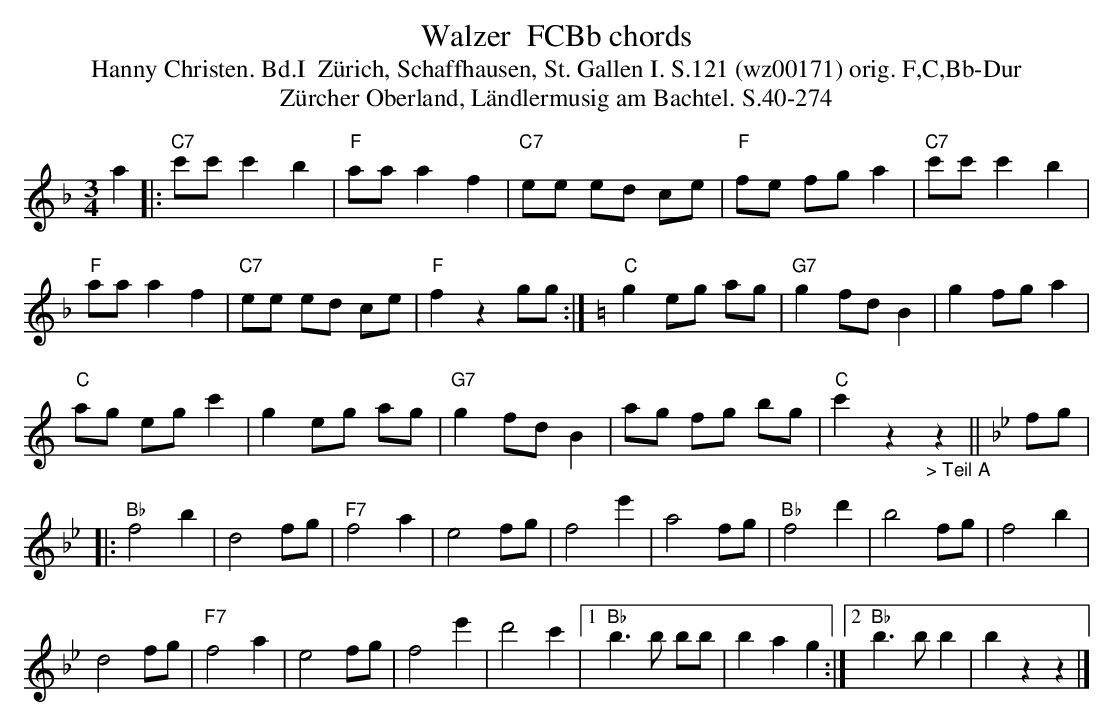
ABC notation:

X:1
T:  Walzer  FCBb chords
T:Hanny Christen. Bd.I  Z\"urich, Schaffhausen, St. Gallen I. S.121 (wz00171) orig. F,C,Bb-Dur
T: Z\"urcher Oberland, L\"andlermusig am Bachtel. S.40-274
M:3/4
L:1/8
K:F %%MIDI gchordon
a2 |: "C7"c'c' c'2b2 | "F"aaa2f2 | "C7"ee ed ce | "F"fe fga2 | "C7"c'c'c'2b2 |
"F"aaa2f2 | "C7"ee ed ce | "F"f2z2gg :| [K:C] "C"g2eg ag | "G7"g2fdB2 | g2fga2 |
"C"ag egc'2 | g2 eg ag | "G7"g2 fdB2 | ag fg bg | "C"c'2z2"_> Teil A"z2 || [K:Bb] fg |
|: "Bb"f4b2 | d4fg | "F7"f4a2 | e4fg | f4e'2 | a4fg | "Bb"f4d'2 | b4fg | f4b2 |
d4fg |  "F7"f4a2 | e4fg | f4e'2 | d'4c'2 |1 "Bb"b3b bb | b2a2g2 :|2 "Bb"b3bb2 | b2z2z2 |]
